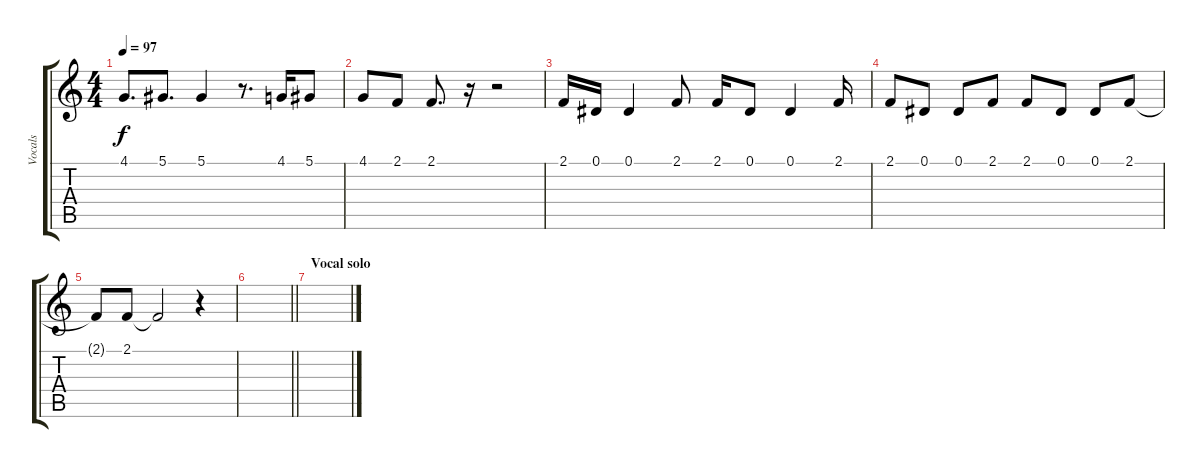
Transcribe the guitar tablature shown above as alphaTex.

\track ("Vocals" "Vocals") {instrument lead1square}
\staff {score tabs}
\tuning (Eb4 Bb3 Gb3 Db3 Ab2 Eb2) {hide}
\ts (4 4)
\tempo 97
\clef g2
\ks c
4.1.8{d dy f} 5.1.8{d} 5.1.4 r.8{d} 4.1.16 5.1.8 |
4.1.8 2.1.8 2.1.8{d} r.16 r.2 |
2.1.16 0.1.16 0.1.4 2.1.8 2.1.16 0.1.8 0.1.4 2.1.16 |
2.1.8 0.1.8 0.1.8 2.1.8 2.1.8 0.1.8 0.1.8 2.1.8 |
2.1{t}.8 2.1.8 2.1{t}.2 r.4 |
\barLineRight lightlight
|
\section ("" "Vocal solo")
